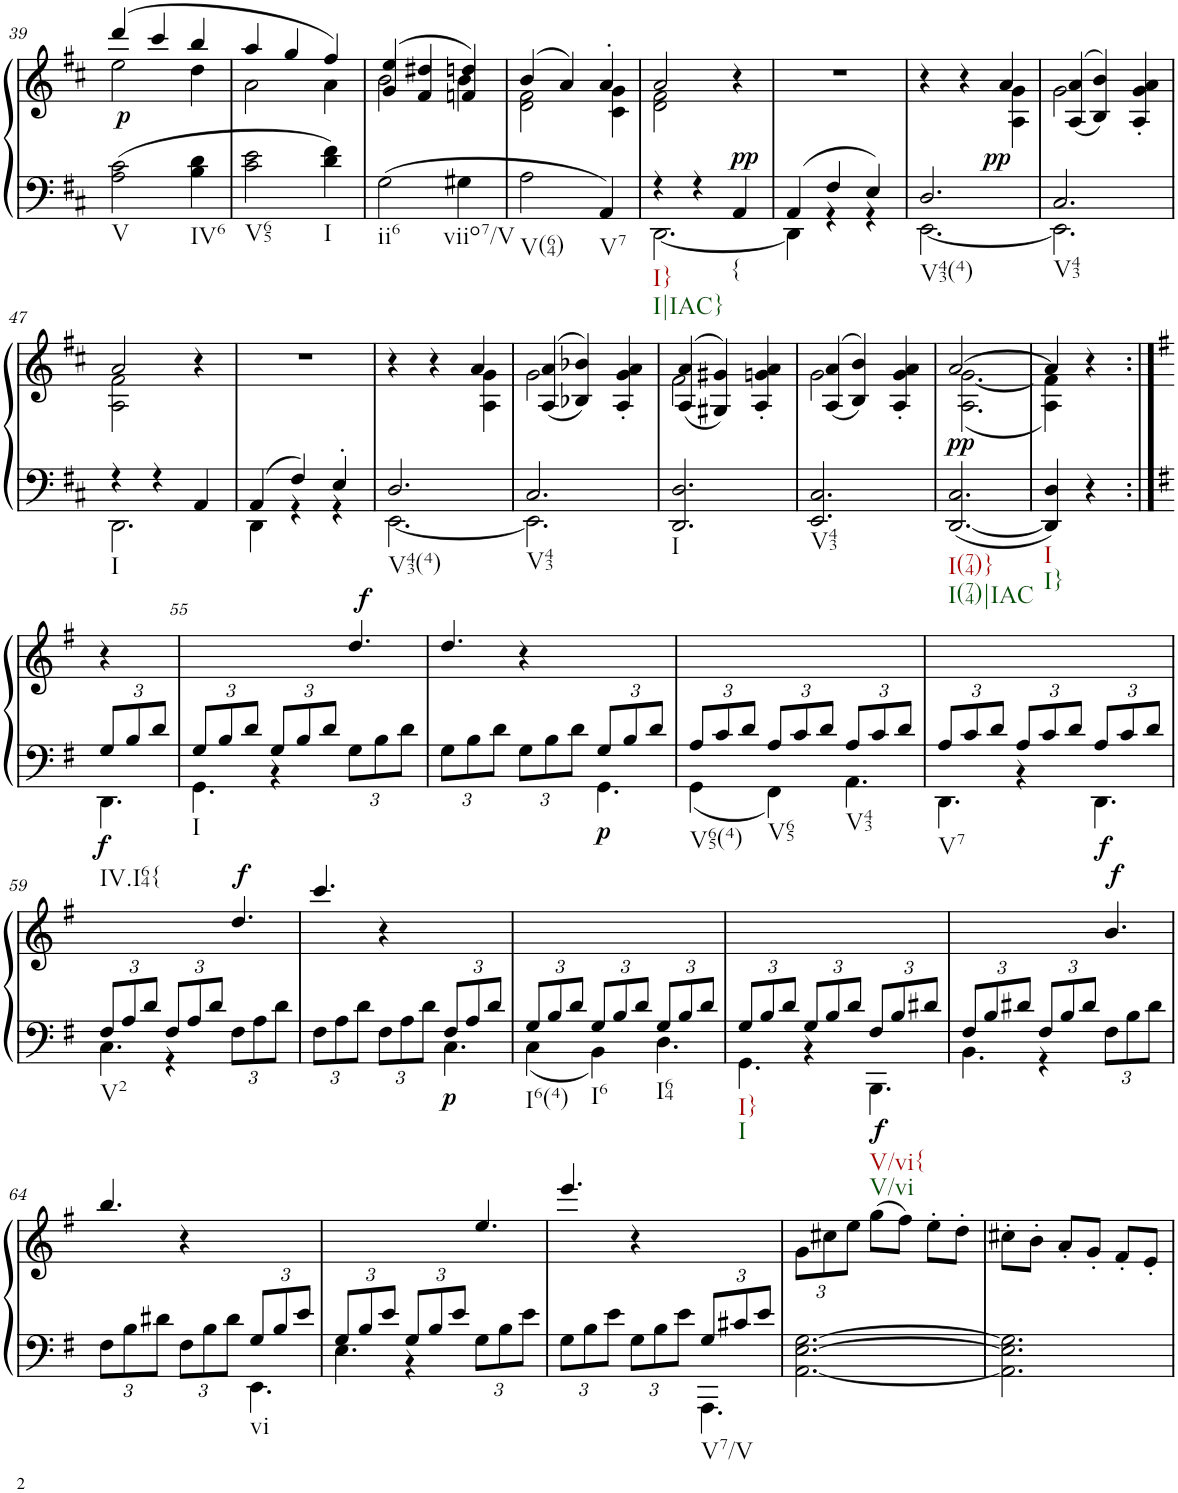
**kern	**kern	**dynam
*part1	*part1	*part1
*staff2	*staff1	*staff1/2
*I"Piano	*	*
*I'Pno.	*	*
!!LO:PB:g=z
*clefF4	*clefG2	*
*k[f#c#]	*k[f#c#]	*
*M3/4	*M3/4	*
=39	=39	=39
*	*^	*
!LO:TX:b:t=V	!	!	!
!	!	!	!LO:DY:b
2A\ 2c#\	(4ddd/	2ee\	p
.	4ccc#/	.	.
!LO:TX:b:t=IV6	!	!	!
4B\ 4d\	4bb/	4dd\	.
=40	=40	=40	=40
!LO:TX:b:t=V65	!	!	!
2c#\ 2e\	4aa/	2a\	.
.	4gg/	.	.
!LO:TX:b:t=I	!	!	!
4d\ 4f#\	4ff#/)	4a\	.
=41	=41	=41	=41
*	*	*^	*
!LO:TX:b:t=ii6	!	!	!	!
2G\	(4ee/	2b\	4g/	.
.	4dd#X/	.	4f#/	.
!LO:TX:b:t=viio7/V	!	!	!	!
4G#X\	4ddn/)	4b\	4fn/	.
=42	=42	=42	=42	=42
!LO:TX:b:t=V(64)	!	!	!	!
*	*	*v	*v	*
2A\	(4b/	2d\ 2f#\	.
.	4a/)	.	.
!LO:TX:b:t=V7	!	!	!
4AA/	4a'/	4c#\ 4g\	.
=43	=43	=43	=43
*^	*	*	*
!LO:TX:b:t=I}	!	!	!	!
!LO:TX:b:t=I|IAC}	!	!	!	!
4r	[2.DD\	2a/	2d\ 2f#\	.
4r	.	.	.	.
!LO:TX:b:t={	!	!	!	!
!	!	!	!	!LO:DY:a=2
4AA/	.	4r	4ryy	pp
*	*	*v	*v	*
=44	=44	=44	=44
4AA/	4DD\]	2.r	.
4F#/	4r	.	.
4E/	4r	.	.
=45	=45	=45	=45
*	*	*^	*
!LO:TX:b:t=V43(4)	!	!	!	!
!	!	!	!	!LO:DY:a=2
2.D/	[2.EE\	4r	2ryy	pp
.	.	4r	.	.
.	.	4A\ 4g\	4a/	.
=46	=46	=46	=46	=46
!LO:TX:b:t=V43	!	!	!	!
2.C#/	2.EE\]	((<4A/ 4a/	2g\	.
.	.	4B/ 4b/))	.	.
.	.	4A/' 4g/' 4a/'	4ryy	.
!!LO:LB:g=z	!!
=47	=47	=47	=47	=47
!LO:TX:b:t=I	!	!	!	!
4r	2.DD\	2a/	2A\ 2f#\	.
4r	.	.	.	.
4AA/	.	4r	4ryy	.
*	*	*v	*v	*
=48	=48	=48	=48
4AA/	4DD\	2.r	.
4F#/	4r	.	.
4E'/	4r	.	.
=49	=49	=49	=49
*	*	*^	*
!LO:TX:b:t=V43(4)	!	!	!	!
2.D/	[2.EE\	4r	2ryy	.
.	.	4r	.	.
.	.	4A\ 4g\	4a/	.
=50	=50	=50	=50	=50
!LO:TX:b:t=V43	!	!	!	!
2.C#/	2.EE\]	((<4A/ 4a/	2g\	.
.	.	4B-X/ 4b-X/))	.	.
.	.	4A/' 4g/' 4a/'	4ryy	.
*v	*v	*	*	*
=51	=51	=51	=51
!LO:TX:b:t=I	!	!	!
2.DD/ 2.D/	((<4A/ 4a/	2f#\	.
.	4G#X/ 4g#X/))	.	.
.	4A/' 4gn/' 4a/'	4ryy	.
=52	=52	=52	=52
!LO:TX:b:t=V43	!	!	!
2.EE/ 2.C#/	((<4A/ 4a/	2g\	.
.	4B/ 4b/))	.	.
.	4A/' 4g/' 4a/'	4ryy	.
=53	=53	=53	=53
!LO:TX:b:t=I(74)}	!	!	!
!LO:TX:b:t=I(74)|IAC	!	!	!
!	!	!	!LO:DY:a=2
[2.DD/ 2.C#/	[2a/	([2.A\ 2.g\	pp
.	4ryy	.	.
=54	=54	=54	=54
!LO:TX:b:t=I	!	!	!
!LO:TX:b:t=I}	!	!	!
4DD/] 4D/	4a/]	4A\] 4f#\)	.
4r	4r	4ryy	.
*	*v	*v	*
!!LO:LB:g=z
=54X2:|!	=54X2:|!	=54X2:|!
*k[f#]	*k[f#]	*
*Xbrackettup	*	*
*^	*^	*
!LO:TX:b:t=IV.I64{	!	!	!	!
!	!	!	!	!LO:DY:b=2
*	*	*v	*v	*
12G/L	6.DD\	4r	f
12B/	.	.	.
12d/J	.	.	.
=55	=55	=55	=55
*	*	*^	*
!LO:TX:b:t=I	!	!	!	!
12G/L	6.GG\	4ryy	3..ryy	.
12B/	.	.	.	.
12d/J	.	.	.	.
12G/L	4r	4ryy	.	.
12B/	.	.	.	.
12d/J	.	.	.	.
12G\L	4ryy	6.dd/	.	.
!	!	!	!	!LO:DY:a
12B\	.	.	6ryy	f
12d\J	.	.	.	.
*	*	*v	*v	*
=56	=56	=56	=56
12G\L	6.ryy	6.dd/	.
12B\	.	.	.
12d\J	.	.	.
12G\L	4ryy	4r	.
12B\	.	.	.
12d\J	.	.	.
!	!	!	!LO:DY:b=2
12G/L	6.GG\	6.ryy	p
12B/	.	.	.
12d/J	.	.	.
=57	=57	=57	=57
!LO:TX:b:t=V65(4)	!	!	!
12A/L	4GG\	2.ryy	.
12c/	.	.	.
12d/J	.	.	.
!LO:TX:b:t=V65	!	!	!
12A/L	4FF#\	.	.
12c/	.	.	.
12d/J	.	.	.
!LO:TX:b:t=V43	!	!	!
12A/L	6.AA\	.	.
12c/	.	.	.
12d/J	.	.	.
=58	=58	=58	=58
!LO:TX:b:t=V7	!	!	!
12A/L	6.DD\	2.ryy	.
12c/	.	.	.
12d/J	.	.	.
12A/L	4r	.	.
12c/	.	.	.
12d/J	.	.	.
!	!	!	!LO:DY:b=2
12A/L	6.DD\	.	f
12c/	.	.	.
12d/J	.	.	.
!!LO:LB:g=z
=59	=59	=59	=59
*	*	*^	*
!LO:TX:b:t=V2	!	!	!	!
12F#/L	6.C\	4ryy	3..ryy	.
12A/	.	.	.	.
12d/J	.	.	.	.
12F#/L	4r	4ryy	.	.
12A/	.	.	.	.
12d/J	.	.	.	.
12F#\L	4ryy	6.dd/	.	.
!	!	!	!	!LO:DY:a
12A\	.	.	6ryy	f
12d\J	.	.	.	.
*	*	*v	*v	*
=60	=60	=60	=60
12F#\L	6.ryy	6.ccc/	.
12A\	.	.	.
12d\J	.	.	.
12F#\L	4ryy	4r	.
12A\	.	.	.
12d\J	.	.	.
!	!	!	!LO:DY:b=2
12F#/L	6.C\	6.ryy	p
12A/	.	.	.
12d/J	.	.	.
=61	=61	=61	=61
!LO:TX:b:t=I6(4)	!	!	!
12G/L	4C\	2.ryy	.
12B/	.	.	.
12d/J	.	.	.
!LO:TX:b:t=I6	!	!	!
12G/L	4BB\	.	.
12B/	.	.	.
12d/J	.	.	.
!LO:TX:b:t=I64	!	!	!
12G/L	6.D\	.	.
12B/	.	.	.
12d/J	.	.	.
=62	=62	=62	=62
!LO:TX:b:t=I}	!	!	!
!LO:TX:b:t=I	!	!	!
12G/L	6.GG\	2.ryy	.
12B/	.	.	.
12d/J	.	.	.
12G/L	4r	.	.
12B/	.	.	.
12d/J	.	.	.
!LO:TX:b:t=V/vi{	!	!	!
!LO:TX:b:t=V/vi	!	!	!
!	!	!	!LO:DY:b=2
12F#/L	6.BBB\	.	f
12B/	.	.	.
12d#X/J	.	.	.
=63	=63	=63	=63
*	*	*^	*
12F#/L	6.BB\	4ryy	3..ryy	.
12B/	.	.	.	.
12d#X/J	.	.	.	.
12F#/L	4r	4ryy	.	.
12B/	.	.	.	.
12d#/J	.	.	.	.
12F#\L	4ryy	6.b/	.	.
!	!	!	!	!LO:DY:a
12B\	.	.	6ryy	f
12d#\J	.	.	.	.
*	*	*v	*v	*
!!LO:LB:g=z
=64	=64	=64	=64
12F#\L	6.ryy	6.bb/	.
12B\	.	.	.
12d#X\J	.	.	.
12F#\L	4ryy	4r	.
12B\	.	.	.
12d#\J	.	.	.
!LO:TX:b:t=vi	!	!	!
12G/L	6.EE\	6.ryy	.
12B/	.	.	.
12e/J	.	.	.
=65	=65	=65	=65
12G/L	6.E\	4ryy	.
12B/	.	.	.
12e/J	.	.	.
12G/L	4r	4ryy	.
12B/	.	.	.
12e/J	.	.	.
12G\L	4ryy	6.ee/	.
12B\	.	.	.
12e\J	.	.	.
=66	=66	=66	=66
12G\L	6.ryy	6.eee/	.
12B\	.	.	.
12e\J	.	.	.
12G\L	4ryy	4r	.
12B\	.	.	.
12e\J	.	.	.
!LO:TX:b:t=V7/V	!	!	!
12G/L	6.AAA\	6.ryy	.
12c#X/	.	.	.
12e/J	.	.	.
*v	*v	*	*
=67	=67	=67
*	*Xbrackettup	*
[2.AA\ [2.E\ [2.G\	12g\L	.
.	12cc#X\	.
.	12ee\J	.
.	(8gg\L	.
.	8ff#\J)	.
.	8ee'\L	.
.	8dd'\J	.
=68	=68	=68
2.AA\] 2.E\] 2.G\]	8cc#X'\L	.
.	8b'\J	.
.	8a'/L	.
.	8g'/J	.
.	8f#'/L	.
.	8e'/J	.
=	=	=
*-	*-	*-
